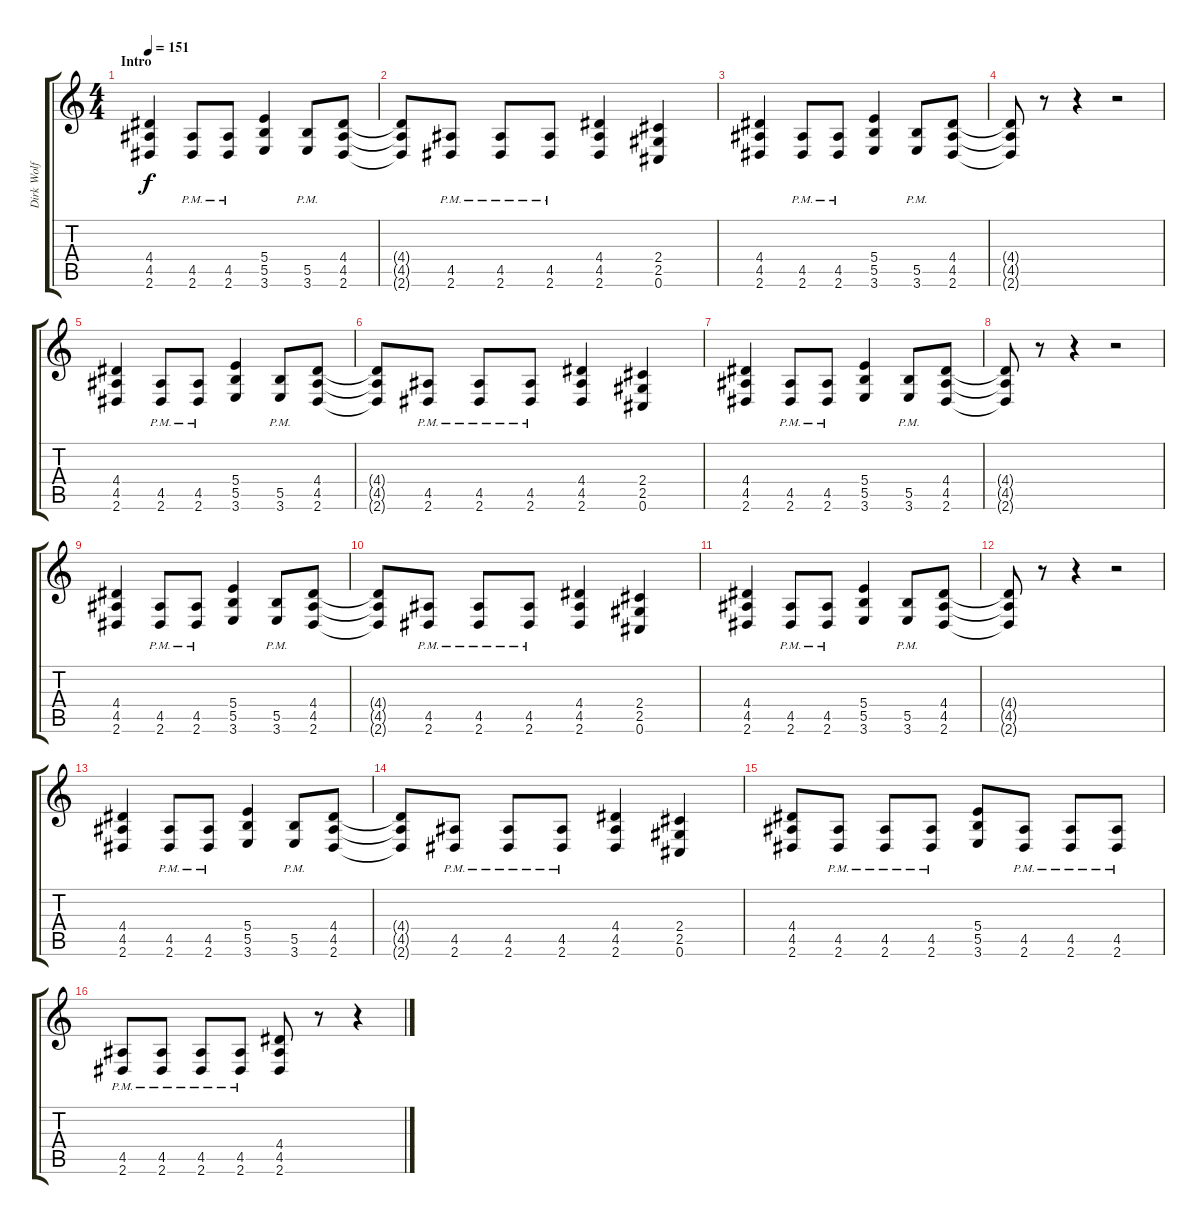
\track ("Dirk Wolf" "Dirk Wolf") {instrument distortionguitar}
\staff {score tabs}
\tuning (Db4 Ab3 E3 B2 Gb2 Db2) {hide}
\ts (4 4)
\section ("" "Intro")
\tempo 151
\clef g2
\ks c
(4.4 4.5 2.6).4{dy f instrument distortionguitar} (4.5{pm} 2.6{pm}).8 (4.5{pm} 2.6{pm}).8 (5.4 5.5 3.6).4 (5.5{pm} 3.6{pm}).8 (4.4 4.5 2.6).8 |
(4.4{t} 4.5{t} 2.6{t}).8 (4.5{pm} 2.6{pm}).8 (4.5{pm} 2.6{pm}).8 (4.5{pm} 2.6{pm}).8 (4.4 4.5 2.6).4 (2.4 2.5 0.6).4 |
(4.4 4.5 2.6).4 (4.5{pm} 2.6{pm}).8 (4.5{pm} 2.6{pm}).8 (5.4 5.5 3.6).4 (5.5{pm} 3.6{pm}).8 (4.4 4.5 2.6).8 |
(4.4{t} 4.5{t} 2.6{t}).8 r.8 r.4 r.2 |
(4.4 4.5 2.6).4 (4.5{pm} 2.6{pm}).8 (4.5{pm} 2.6{pm}).8 (5.4 5.5 3.6).4 (5.5{pm} 3.6{pm}).8 (4.4 4.5 2.6).8 |
(4.4{t} 4.5{t} 2.6{t}).8 (4.5{pm} 2.6{pm}).8 (4.5{pm} 2.6{pm}).8 (4.5{pm} 2.6{pm}).8 (4.4 4.5 2.6).4 (2.4 2.5 0.6).4 |
(4.4 4.5 2.6).4 (4.5{pm} 2.6{pm}).8 (4.5{pm} 2.6{pm}).8 (5.4 5.5 3.6).4 (5.5{pm} 3.6{pm}).8 (4.4 4.5 2.6).8 |
(4.4{t} 4.5{t} 2.6{t}).8 r.8 r.4 r.2 |
(4.4 4.5 2.6).4 (4.5{pm} 2.6{pm}).8 (4.5{pm} 2.6{pm}).8 (5.4 5.5 3.6).4 (5.5{pm} 3.6{pm}).8 (4.4 4.5 2.6).8 |
(4.4{t} 4.5{t} 2.6{t}).8 (4.5{pm} 2.6{pm}).8 (4.5{pm} 2.6{pm}).8 (4.5{pm} 2.6{pm}).8 (4.4 4.5 2.6).4 (2.4 2.5 0.6).4 |
(4.4 4.5 2.6).4 (4.5{pm} 2.6{pm}).8 (4.5{pm} 2.6{pm}).8 (5.4 5.5 3.6).4 (5.5{pm} 3.6{pm}).8 (4.4 4.5 2.6).8 |
(4.4{t} 4.5{t} 2.6{t}).8 r.8 r.4 r.2 |
(4.4 4.5 2.6).4 (4.5{pm} 2.6{pm}).8 (4.5{pm} 2.6{pm}).8 (5.4 5.5 3.6).4 (5.5{pm} 3.6{pm}).8 (4.4 4.5 2.6).8 |
(4.4{t} 4.5{t} 2.6{t}).8 (4.5{pm} 2.6{pm}).8 (4.5{pm} 2.6{pm}).8 (4.5{pm} 2.6{pm}).8 (4.4 4.5 2.6).4 (2.4 2.5 0.6).4 |
(4.4 4.5 2.6).8 (4.5{pm} 2.6{pm}).8 (4.5{pm} 2.6{pm}).8 (4.5{pm} 2.6{pm}).8 (5.4 5.5 3.6).8 (4.5{pm} 2.6{pm}).8 (4.5{pm} 2.6{pm}).8 (4.5{pm} 2.6{pm}).8 |
(4.5{pm} 2.6{pm}).8 (4.5{pm} 2.6{pm}).8 (4.5{pm} 2.6{pm}).8 (4.5{pm} 2.6{pm}).8 (4.4 4.5 2.6).8 r.8 r.4
